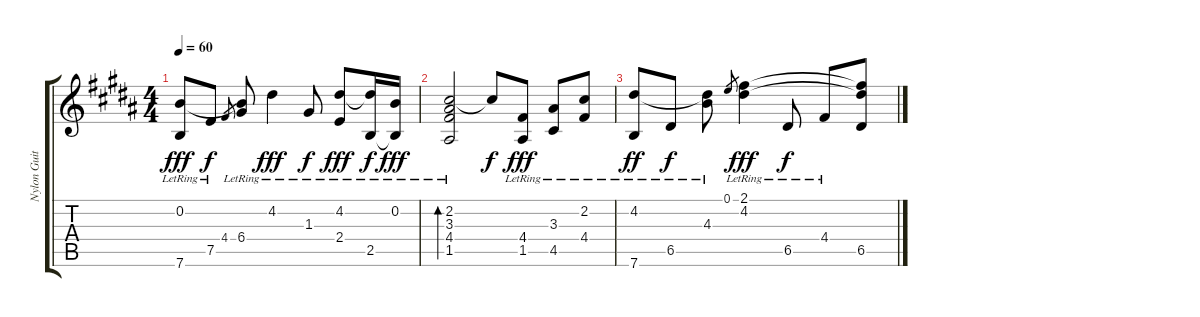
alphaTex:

\track ("Nylon Guitar" "Nylon Guit") {instrument acousticguitarnylon}
\staff {score tabs}
\tuning (E4 B3 G3 D3 A2 E2) {hide}
\ts (4 4)
\tempo 60
\clef g2
\ks b
(0.2{lr} 7.6{lr}).8{dy fff} 7.5{lr}.8{dy f} 4.4.8{gr} (0.2{t} 6.4{lr}).8 4.2{lr}.4{dy fff} 1.3{lr}.8{dy f} (4.2{lr} 2.4{lr}).8{dy fff} (4.2{t} 2.5{lr}).16{dy f} (0.2{lr} 2.5{t}).16{dy fff} |
(2.2{lr} 3.3{lr} 4.4{lr} 1.5{lr}).2{bd 120} 2.2{t}.8{dy f} (4.4{lr} 1.5{lr}).8{dy fff} (3.3{lr} 4.5{lr}).8 (2.2{lr} 4.4{lr}).8 |
(4.2{lr} 7.6{lr}).8{dy ff} 6.5{lr}.8{dy f} (4.2{t} 4.3{lr}).8 0.1.8{gr} (2.1{lr} 4.2{lr}).4{dy fff} 6.5{lr}.8{dy f} 4.4{lr}.8 (2.1{t} 4.2{t} 6.5).8
